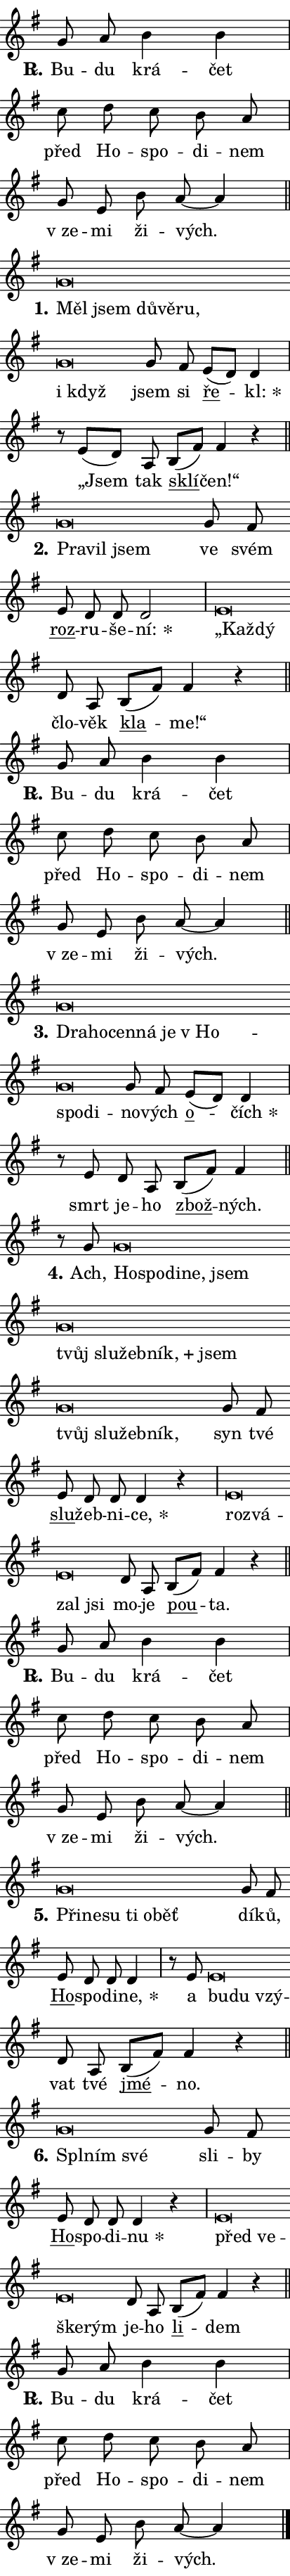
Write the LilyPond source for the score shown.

\version "2.24.0"
\header { tagline = "" }
\paper {
  indent = 0\cm
  top-margin = 0\cm
  right-margin = 0\cm
  bottom-margin = 0\cm
  left-margin = 0\cm
  paper-width = 7\cm
  page-breaking = #ly:one-page-breaking
  system-system-spacing.basic-distance = #11
  score-system-spacing.basic-distance = #11
  ragged-last = ##f
}


%% Author: Thomas Morley
%% https://lists.gnu.org/archive/html/lilypond-user/2020-05/msg00002.html
#(define (line-position grob)
"Returns position of @var[grob} in current system:
   @code{'start}, if at first time-step
   @code{'end}, if at last time-step
   @code{'middle} otherwise
"
  (let* ((col (ly:item-get-column grob))
         (ln (ly:grob-object col 'left-neighbor))
         (rn (ly:grob-object col 'right-neighbor))
         (col-to-check-left (if (ly:grob? ln) ln col))
         (col-to-check-right (if (ly:grob? rn) rn col))
         (break-dir-left
           (and
             (ly:grob-property col-to-check-left 'non-musical #f)
             (ly:item-break-dir col-to-check-left)))
         (break-dir-right
           (and
             (ly:grob-property col-to-check-right 'non-musical #f)
             (ly:item-break-dir col-to-check-right))))
        (cond ((eqv? 1 break-dir-left) 'start)
              ((eqv? -1 break-dir-right) 'end)
              (else 'middle))))

#(define (tranparent-at-line-position vctor)
  (lambda (grob)
  "Relying on @code{line-position} select the relevant enry from @var{vctor}.
Used to determine transparency,"
    (case (line-position grob)
      ((end) (not (vector-ref vctor 0)))
      ((middle) (not (vector-ref vctor 1)))
      ((start) (not (vector-ref vctor 2))))))

noteHeadBreakVisibility =
#(define-music-function (break-visibility)(vector?)
"Makes @code{NoteHead}s transparent relying on @var{break-visibility}"
#{
  \override NoteHead.transparent =
    #(tranparent-at-line-position break-visibility)
#})

#(define delete-ledgers-for-transparent-note-heads
  (lambda (grob)
    "Reads whether a @code{NoteHead} is transparent.
If so this @code{NoteHead} is removed from @code{'note-heads} from
@var{grob}, which is supposed to be @code{LedgerLineSpanner}.
As a result ledgers are not printed for this @code{NoteHead}"
    (let* ((nhds-array (ly:grob-object grob 'note-heads))
           (nhds-list
             (if (ly:grob-array? nhds-array)
                 (ly:grob-array->list nhds-array)
                 '()))
           ;; Relies on the transparent-property being done before
           ;; Staff.LedgerLineSpanner.after-line-breaking is executed.
           ;; This is fragile ...
           (to-keep
             (remove
               (lambda (nhd)
                 (ly:grob-property nhd 'transparent #f))
               nhds-list)))
      ;; TODO find a better method to iterate over grob-arrays, similiar
      ;; to filter/remove etc for lists
      ;; For now rebuilt from scratch
      (set! (ly:grob-object grob 'note-heads)  '())
      (for-each
        (lambda (nhd)
          (ly:pointer-group-interface::add-grob grob 'note-heads nhd))
        to-keep))))

hideNotes = {
  \noteHeadBreakVisibility #begin-of-line-visible
}
unHideNotes = {
  \noteHeadBreakVisibility #all-visible
}

% work-around for resetting accidentals
% https://lilypond.org/doc/v2.23/Documentation/notation/displaying-rhythms#unmetered-music
cadenzaMeasure = {
  \cadenzaOff
  \partial 1024 s1024
  \cadenzaOn
}

#(define-markup-command (accent layout props text) (markup?)
  "Underline accented syllable"
  (interpret-markup layout props
    #{\markup \override #'(offset . 4.3) \underline { #text }#}))

responsum = \markup \concat {
  "R" \hspace #-1.05 \path #0.1 #'((moveto 0 0.07) (lineto 0.9 0.8)) \hspace #0.05 "."
}

\layout {
    \context {
        \Staff
        \remove "Time_signature_engraver"
        \override LedgerLineSpanner.after-line-breaking = #delete-ledgers-for-transparent-note-heads
    }
    \context {
        \Voice {
            \override NoteHead.output-attributes = #'((class . "notehead"))
            \override Hairpin.height = #0.55
        }
    }
    \context {
        \Lyrics {
            \override StanzaNumber.output-attributes = #'((class . "stanzanumber"))
            \override LyricSpace.minimum-distance = #0.9
            \override LyricText.font-name = #"TeX Gyre Schola"
            \override LyricText.font-size = 1
            \override StanzaNumber.font-name = #"TeX Gyre Schola Bold"
            \override StanzaNumber.font-size = 1
        }
    }
}

% magnetic-lyrics.ily
%
%   written by
%     Jean Abou Samra <jean@abou-samra.fr>
%     Werner Lemberg <wl@gnu.org>
%
%   adapted by
%     Jiri Hon <jiri.hon@gmail.com>
%
% Version 2022-Apr-15

% https://www.mail-archive.com/lilypond-user@gnu.org/msg149350.html

#(define (Left_hyphen_pointer_engraver context)
   "Collect syllable-hyphen-syllable occurrences in lyrics and store
them in properties.  This engraver only looks to the left.  For
example, if the lyrics input is @code{foo -- bar}, it does the
following.

@itemize @bullet
@item
Set the @code{text} property of the @code{LyricHyphen} grob between
@q{foo} and @q{bar} to @code{foo}.

@item
Set the @code{left-hyphen} property of the @code{LyricText} grob with
text @q{foo} to the @code{LyricHyphen} grob between @q{foo} and
@q{bar}.
@end itemize

Use this auxiliary engraver in combination with the
@code{lyric-@/text::@/apply-@/magnetic-@/offset!} hook."
   (let ((hyphen #f)
         (text #f))
     (make-engraver
      (acknowledgers
       ((lyric-syllable-interface engraver grob source-engraver)
        (set! text grob)))
      (end-acknowledgers
       ((lyric-hyphen-interface engraver grob source-engraver)
        ;(when (not (grob::has-interface grob 'lyric-space-interface))
          (set! hyphen grob)));)
      ((stop-translation-timestep engraver)
       (when (and text hyphen)
         (ly:grob-set-object! text 'left-hyphen hyphen))
       (set! text #f)
       (set! hyphen #f)))))

#(define (lyric-text::apply-magnetic-offset! grob)
   "If the space between two syllables is less than the value in
property @code{LyricText@/.details@/.squash-threshold}, move the right
syllable to the left so that it gets concatenated with the left
syllable.

Use this function as a hook for
@code{LyricText@/.after-@/line-@/breaking} if the
@code{Left_@/hyphen_@/pointer_@/engraver} is active."
   (let ((hyphen (ly:grob-object grob 'left-hyphen #f)))
     (when hyphen
       (let ((left-text (ly:spanner-bound hyphen LEFT)))
         (when (grob::has-interface left-text 'lyric-syllable-interface)
           (let* ((common (ly:grob-common-refpoint grob left-text X))
                  (this-x-ext (ly:grob-extent grob common X))
                  (left-x-ext
                   (begin
                     ;; Trigger magnetism for left-text.
                     (ly:grob-property left-text 'after-line-breaking)
                     (ly:grob-extent left-text common X)))
                  ;; `delta` is the gap width between two syllables.
                  (delta (- (interval-start this-x-ext)
                            (interval-end left-x-ext)))
                  (details (ly:grob-property grob 'details))
                  (threshold (assoc-get 'squash-threshold details 0.2)))
             (when (< delta threshold)
               (let* (;; We have to manipulate the input text so that
                      ;; ligatures crossing syllable boundaries are not
                      ;; disabled.  For languages based on the Latin
                      ;; script this is essentially a beautification.
                      ;; However, for non-Western scripts it can be a
                      ;; necessity.
                      (lt (ly:grob-property left-text 'text))
                      (rt (ly:grob-property grob 'text))
                      (is-space (grob::has-interface hyphen 'lyric-space-interface))
                      (space (if is-space " " ""))
                      (space-markup (grob-interpret-markup grob " "))
                      (space-size (interval-length (ly:stencil-extent space-markup X)))
                      (extra-delta (if is-space space-size 0))
                      ;; Append new syllable.
                      (ltrt-space (if (and (string? lt) (string? rt))
                                (string-append lt space rt)
                                (make-concat-markup (list lt space rt))))
                      ;; Right-align `ltrt` to the right side.
                      (ltrt-space-markup (grob-interpret-markup
                               grob
                               (make-translate-markup
                                (cons (interval-length this-x-ext) 0)
                                (make-right-align-markup ltrt-space)))))
                 (begin
                   ;; Don't print `left-text`.
                   (ly:grob-set-property! left-text 'stencil #f)
                   ;; Set text and stencil (which holds all collected
                   ;; syllables so far) and shift it to the left.
                   (ly:grob-set-property! grob 'text ltrt-space)
                   (ly:grob-set-property! grob 'stencil ltrt-space-markup)
                   (ly:grob-translate-axis! grob (- (- delta extra-delta)) X))))))))))


#(define (lyric-hyphen::displace-bounds-first grob)
   ;; Make very sure this callback isn't triggered too early.
   (let ((left (ly:spanner-bound grob LEFT))
         (right (ly:spanner-bound grob RIGHT)))
     (ly:grob-property left 'after-line-breaking)
     (ly:grob-property right 'after-line-breaking)
     (ly:lyric-hyphen::print grob)))

squashThreshold = #0.4

\layout {
  \context {
    \Lyrics
    \consists #Left_hyphen_pointer_engraver
    \override LyricText.after-line-breaking =
      #lyric-text::apply-magnetic-offset!
    \override LyricHyphen.stencil = #lyric-hyphen::displace-bounds-first
    \override LyricText.details.squash-threshold = \squashThreshold
    \override LyricHyphen.minimum-distance = 0
    \override LyricHyphen.minimum-length = \squashThreshold
  }
}

squash = \override LyricText.details.squash-threshold = 9999
unSquash = \override LyricText.details.squash-threshold = \squashThreshold

left = \override LyricText.self-alignment-X = #LEFT
unLeft = \revert LyricText.self-alignment-X

starOffset = #(lambda (grob) 
                (let ((x_offset (ly:self-alignment-interface::aligned-on-x-parent grob)))
                  (if (= x_offset 0) 0 (+ x_offset 1.2))))

star = #(define-music-function (syllable)(string?)
"Append star separator at the end of a syllable"
#{
  \once \override LyricText.X-offset = #starOffset
  \lyricmode { \markup {
    #syllable
    \override #'((font-name . "TeX Gyre Schola Bold")) \hspace #0.2 \lower #0.65 \larger "*"
  } }
#})

starAccent = #(define-music-function (syllable)(string?)
"Append star separator at the end of a syllable and make accent"
#{
  \once \override LyricText.X-offset = #starOffset
  \lyricmode { \markup {
    \accent #syllable
    \override #'((font-name . "TeX Gyre Schola Bold")) \hspace #0.2 \lower #0.65 \larger "*"
  } }
#})

breath = #(define-music-function (syllable)(string?)
"Append breathing indicator at the end of a syllable"
#{
  \lyricmode { \markup { #syllable "+" } }
#})

optionalBreath = #(define-music-function (syllable)(string?)
"Append optional breathing indicator at the end of a syllable"
#{
  \lyricmode { \markup { #syllable "(+)" } }
#})


\score {
    <<
        \new Voice = "melody" { \cadenzaOn \key g \major \relative { g'8 a b4 b \cadenzaMeasure \bar "|" c8 d c b a \cadenzaMeasure \bar "|" g e b' a~ a4 \cadenzaMeasure \bar "||" \break } }
        \new Lyrics \lyricsto "melody" { \lyricmode { \set stanza = \responsum
Bu -- du krá -- čet před Ho -- spo -- di -- nem "v ze" -- mi ži -- vých. } }
    >>
    \layout {}
}

\score {
    <<
        \new Voice = "melody" { \cadenzaOn \key g \major \relative { g'\breve*1/16 \hideNotes \breve*1/16 \bar "" \breve*1/16 \bar "" \breve*1/16 \bar "" \breve*1/16 \bar "" \breve*1/16 \breve*1/16 \bar "" \unHideNotes g8 fis \bar "" e[( d)] d4 \cadenzaMeasure \bar "|" r8 e8[( d8)] a \bar "" b[( fis')] fis4 r \cadenzaMeasure \bar "||" \break } }
        \new Lyrics \lyricsto "melody" { \lyricmode { \set stanza = "1."
\left Měl \squash jsem dů -- vě -- ru, i když \unLeft \unSquash jsem si \markup \accent ře -- \star kl: „Jsem tak \markup \accent sklí -- čen!“ } }
    >>
    \layout {}
}

\score {
    <<
        \new Voice = "melody" { \cadenzaOn \key g \major \relative { g'\breve*1/16 \hideNotes \breve*1/16 \breve*1/16 \bar "" \unHideNotes g8 fis \bar "" e d d d2 \cadenzaMeasure \bar "|" e\breve*1/16 \hideNotes \breve*1/16 \bar "" \unHideNotes d8 a \bar "" b[( fis')] fis4 r \cadenzaMeasure \bar "||" \break } }
        \new Lyrics \lyricsto "melody" { \lyricmode { \set stanza = "2."
\left Pra -- \squash vil jsem \unLeft \unSquash ve svém \markup \accent roz -- ru -- še -- \star ní: \left „Kaž -- \squash dý \unLeft \unSquash člo -- věk \markup \accent kla -- me!“ } }
    >>
    \layout {}
}

\score {
    <<
        \new Voice = "melody" { \cadenzaOn \key g \major \relative { g'8 a b4 b \cadenzaMeasure \bar "|" c8 d c b a \cadenzaMeasure \bar "|" g e b' a~ a4 \cadenzaMeasure \bar "||" \break } }
        \new Lyrics \lyricsto "melody" { \lyricmode { \set stanza = \responsum
Bu -- du krá -- čet před Ho -- spo -- di -- nem "v ze" -- mi ži -- vých. } }
    >>
    \layout {}
}

\score {
    <<
        \new Voice = "melody" { \cadenzaOn \key g \major \relative { g'\breve*1/16 \hideNotes \breve*1/16 \bar "" \breve*1/16 \bar "" \breve*1/16 \bar "" \breve*1/16 \bar "" \breve*1/16 \bar "" \breve*1/16 \breve*1/16 \bar "" \unHideNotes g8 fis \bar "" e[( d)] d4 \cadenzaMeasure \bar "|" r8 e8 d8 a \bar "" b[( fis')] fis4 \cadenzaMeasure \bar "||" \break } }
        \new Lyrics \lyricsto "melody" { \lyricmode { \set stanza = "3."
\left Dra -- \squash ho -- cen -- ná je "v Ho" -- spo -- di -- \unLeft \unSquash no -- vých \markup \accent o -- \star čích smrt je -- ho \markup \accent zbož -- ných. } }
    >>
    \layout {}
}

\score {
    <<
        \new Voice = "melody" { \cadenzaOn \key g \major \relative { r8 g'8 g\breve*1/16 \hideNotes \breve*1/16 \bar "" \breve*1/16 \bar "" \breve*1/16 \bar "" \breve*1/16 \bar "" \breve*1/16 \bar "" \breve*1/16 \bar "" \breve*1/16 \bar "" \breve*1/16 \bar "" \breve*1/16 \bar "" \breve*1/16 \bar "" \breve*1/16 \bar "" \breve*1/16 \breve*1/16 \bar "" \unHideNotes g8 fis \bar "" e d d d4 r \cadenzaMeasure \bar "|" e\breve*1/16 \hideNotes \breve*1/16 \bar "" \breve*1/16 \breve*1/16 \bar "" \unHideNotes d8 a \bar "" b[( fis')] fis4 r \cadenzaMeasure \bar "||" \break } }
        \new Lyrics \lyricsto "melody" { \lyricmode { \set stanza = "4."
Ach, \left Ho -- \squash spo -- di -- ne, jsem tvůj slu -- žeb -- \breath "ník," jsem tvůj slu -- žeb -- ník, \unLeft \unSquash syn tvé \markup \accent slu -- žeb -- ni -- \star ce, \left roz -- \squash vá -- zal jsi \unLeft \unSquash mo -- je \markup \accent pou -- ta. } }
    >>
    \layout {}
}

\score {
    <<
        \new Voice = "melody" { \cadenzaOn \key g \major \relative { g'8 a b4 b \cadenzaMeasure \bar "|" c8 d c b a \cadenzaMeasure \bar "|" g e b' a~ a4 \cadenzaMeasure \bar "||" \break } }
        \new Lyrics \lyricsto "melody" { \lyricmode { \set stanza = \responsum
Bu -- du krá -- čet před Ho -- spo -- di -- nem "v ze" -- mi ži -- vých. } }
    >>
    \layout {}
}

\score {
    <<
        \new Voice = "melody" { \cadenzaOn \key g \major \relative { g'\breve*1/16 \hideNotes \breve*1/16 \bar "" \breve*1/16 \bar "" \breve*1/16 \bar "" \breve*1/16 \breve*1/16 \bar "" \unHideNotes g8 fis \bar "" e d d d4 \cadenzaMeasure \bar "|" r8 e8 e\breve*1/16 \hideNotes \breve*1/16 \breve*1/16 \bar "" \unHideNotes d8 a \bar "" b[( fis')] fis4 r \cadenzaMeasure \bar "||" \break } }
        \new Lyrics \lyricsto "melody" { \lyricmode { \set stanza = "5."
\left Při -- \squash ne -- su ti o -- běť \unLeft \unSquash dí -- ků, \markup \accent Ho -- spo -- di -- \star ne, a \left bu -- \squash du vzý -- \unLeft \unSquash vat tvé \markup \accent jmé -- no. } }
    >>
    \layout {}
}

\score {
    <<
        \new Voice = "melody" { \cadenzaOn \key g \major \relative { g'\breve*1/16 \hideNotes \breve*1/16 \breve*1/16 \bar "" \unHideNotes g8 fis \bar "" e d d d4 r \cadenzaMeasure \bar "|" e\breve*1/16 \hideNotes \breve*1/16 \bar "" \breve*1/16 \breve*1/16 \bar "" \unHideNotes d8 a \bar "" b[( fis')] fis4 r \cadenzaMeasure \bar "||" \break } }
        \new Lyrics \lyricsto "melody" { \lyricmode { \set stanza = "6."
\left Spl -- \squash ním své \unLeft \unSquash sli -- by \markup \accent Ho -- spo -- di -- \star nu \left před \squash ve -- ške -- rým \unLeft \unSquash je -- ho \markup \accent li -- dem } }
    >>
    \layout {}
}

\score {
    <<
        \new Voice = "melody" { \cadenzaOn \key g \major \relative { g'8 a b4 b \cadenzaMeasure \bar "|" c8 d c b a \cadenzaMeasure \bar "|" g e b' a~ a4 \cadenzaMeasure \bar "||" \break } \bar "|." }
        \new Lyrics \lyricsto "melody" { \lyricmode { \set stanza = \responsum
Bu -- du krá -- čet před Ho -- spo -- di -- nem "v ze" -- mi ži -- vých. } }
    >>
    \layout {}
}
